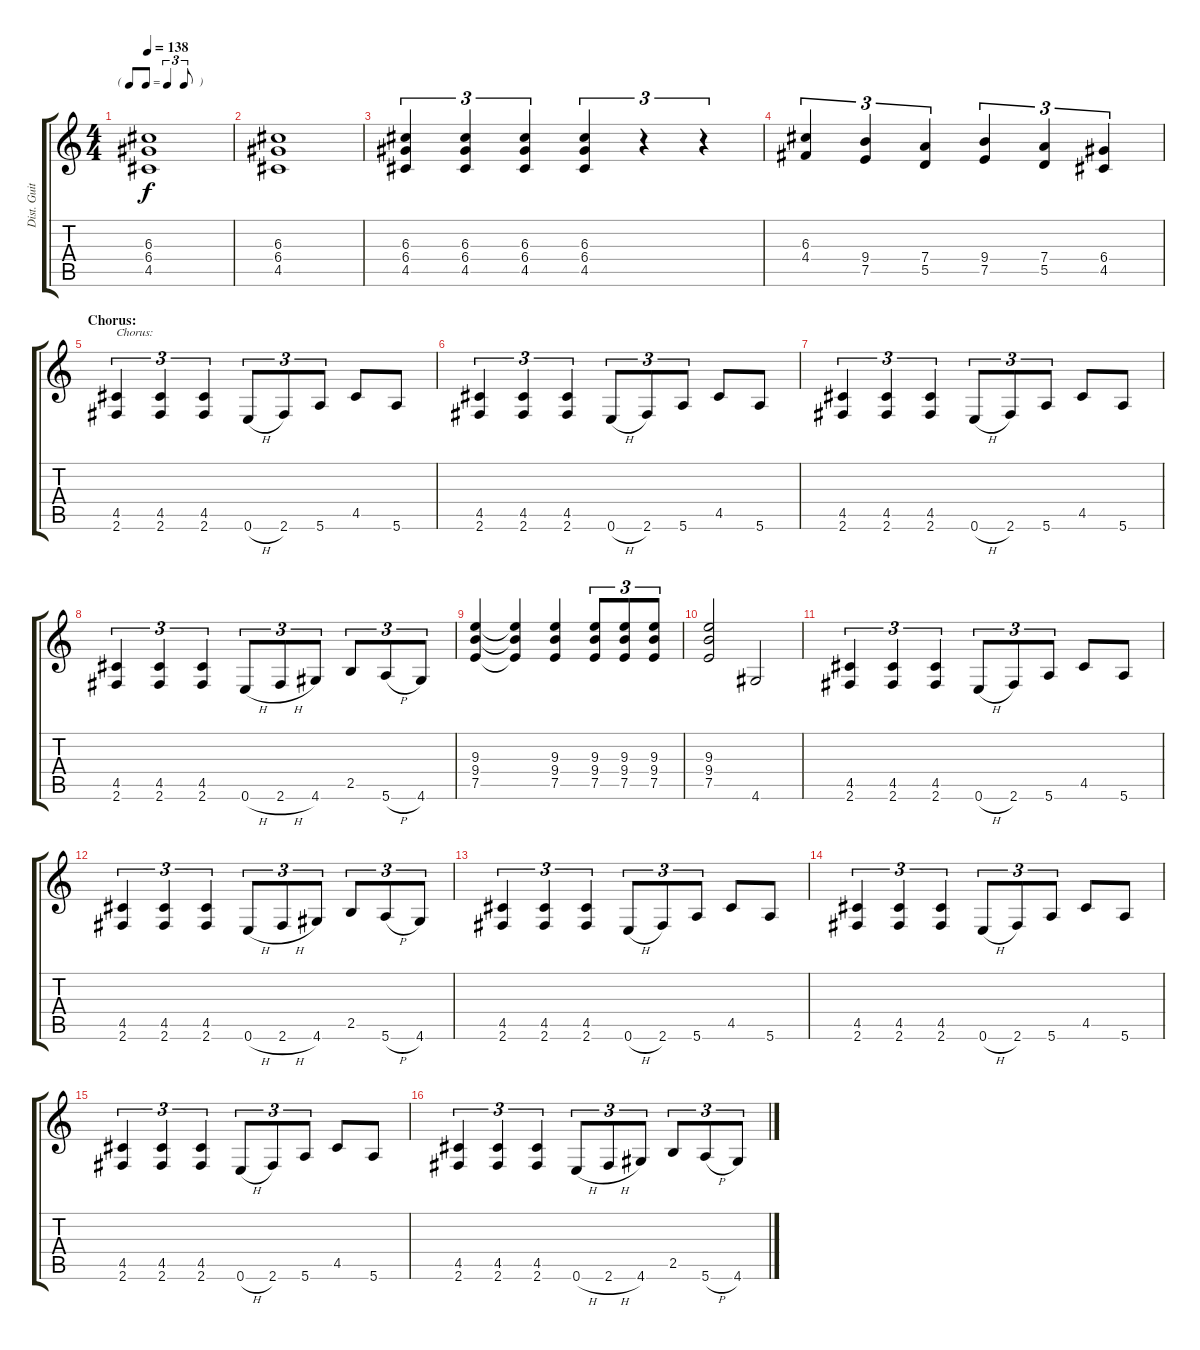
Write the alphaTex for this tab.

\track ("Dist. Guitar 2" "Dist. Guit") {instrument overdrivenguitar}
\staff {score tabs}
\tuning (E4 B3 G3 D3 A2 E2) {hide}
\ts (4 4)
\tf triplet8th
\tempo 138
\clef g2
\ks c
(6.3 6.4 4.5).1{dy f} |
(6.3 6.4 4.5).1 |
(6.3 6.4 4.5).4{tu (3 2)} (6.3 6.4 4.5).4{tu (3 2)} (6.3 6.4 4.5).4{tu (3 2)} (6.3 6.4 4.5).4{tu (3 2)} r.4{tu (3 2)} r.4{tu (3 2)} |
(6.3 4.4).4{tu (3 2)} (9.4 7.5).4{tu (3 2)} (7.4 5.5).4{tu (3 2)} (9.4 7.5).4{tu (3 2)} (7.4 5.5).4{tu (3 2)} (6.4 4.5).4{tu (3 2)} |
\section ("" "Chorus:")
(4.5 2.6).4{tu (3 2) txt "Chorus:"} (4.5 2.6).4{tu (3 2)} (4.5 2.6).4{tu (3 2)} 0.6{h}.8{tu (3 2)} 2.6.8{tu (3 2)} 5.6.8{tu (3 2)} 4.5.8 5.6.8 |
(4.5 2.6).4{tu (3 2)} (4.5 2.6).4{tu (3 2)} (4.5 2.6).4{tu (3 2)} 0.6{h}.8{tu (3 2)} 2.6.8{tu (3 2)} 5.6.8{tu (3 2)} 4.5.8 5.6.8 |
(4.5 2.6).4{tu (3 2)} (4.5 2.6).4{tu (3 2)} (4.5 2.6).4{tu (3 2)} 0.6{h}.8{tu (3 2)} 2.6.8{tu (3 2)} 5.6.8{tu (3 2)} 4.5.8 5.6.8 |
(4.5 2.6).4{tu (3 2)} (4.5 2.6).4{tu (3 2)} (4.5 2.6).4{tu (3 2)} 0.6{h}.8{tu (3 2)} 2.6{h}.8{tu (3 2)} 4.6.8{tu (3 2)} 2.5.8{tu (3 2)} 5.6{h}.8{tu (3 2)} 4.6.8{tu (3 2)} |
(9.3 9.4 7.5).4 (9.3{t} 9.4{t} 7.5{t}).4 (9.3 9.4 7.5).4 (9.3 9.4 7.5).8{tu (3 2)} (9.3 9.4 7.5).8{tu (3 2)} (9.3 9.4 7.5).8{tu (3 2)} |
(9.3 9.4 7.5).2 4.6.2 |
(4.5 2.6).4{tu (3 2)} (4.5 2.6).4{tu (3 2)} (4.5 2.6).4{tu (3 2)} 0.6{h}.8{tu (3 2)} 2.6.8{tu (3 2)} 5.6.8{tu (3 2)} 4.5.8 5.6.8 |
(4.5 2.6).4{tu (3 2)} (4.5 2.6).4{tu (3 2)} (4.5 2.6).4{tu (3 2)} 0.6{h}.8{tu (3 2)} 2.6{h}.8{tu (3 2)} 4.6.8{tu (3 2)} 2.5.8{tu (3 2)} 5.6{h}.8{tu (3 2)} 4.6.8{tu (3 2)} |
(4.5 2.6).4{tu (3 2)} (4.5 2.6).4{tu (3 2)} (4.5 2.6).4{tu (3 2)} 0.6{h}.8{tu (3 2)} 2.6.8{tu (3 2)} 5.6.8{tu (3 2)} 4.5.8 5.6.8 |
(4.5 2.6).4{tu (3 2)} (4.5 2.6).4{tu (3 2)} (4.5 2.6).4{tu (3 2)} 0.6{h}.8{tu (3 2)} 2.6.8{tu (3 2)} 5.6.8{tu (3 2)} 4.5.8 5.6.8 |
(4.5 2.6).4{tu (3 2)} (4.5 2.6).4{tu (3 2)} (4.5 2.6).4{tu (3 2)} 0.6{h}.8{tu (3 2)} 2.6.8{tu (3 2)} 5.6.8{tu (3 2)} 4.5.8 5.6.8 |
(4.5 2.6).4{tu (3 2)} (4.5 2.6).4{tu (3 2)} (4.5 2.6).4{tu (3 2)} 0.6{h}.8{tu (3 2)} 2.6{h}.8{tu (3 2)} 4.6.8{tu (3 2)} 2.5.8{tu (3 2)} 5.6{h}.8{tu (3 2)} 4.6.8{tu (3 2)}
